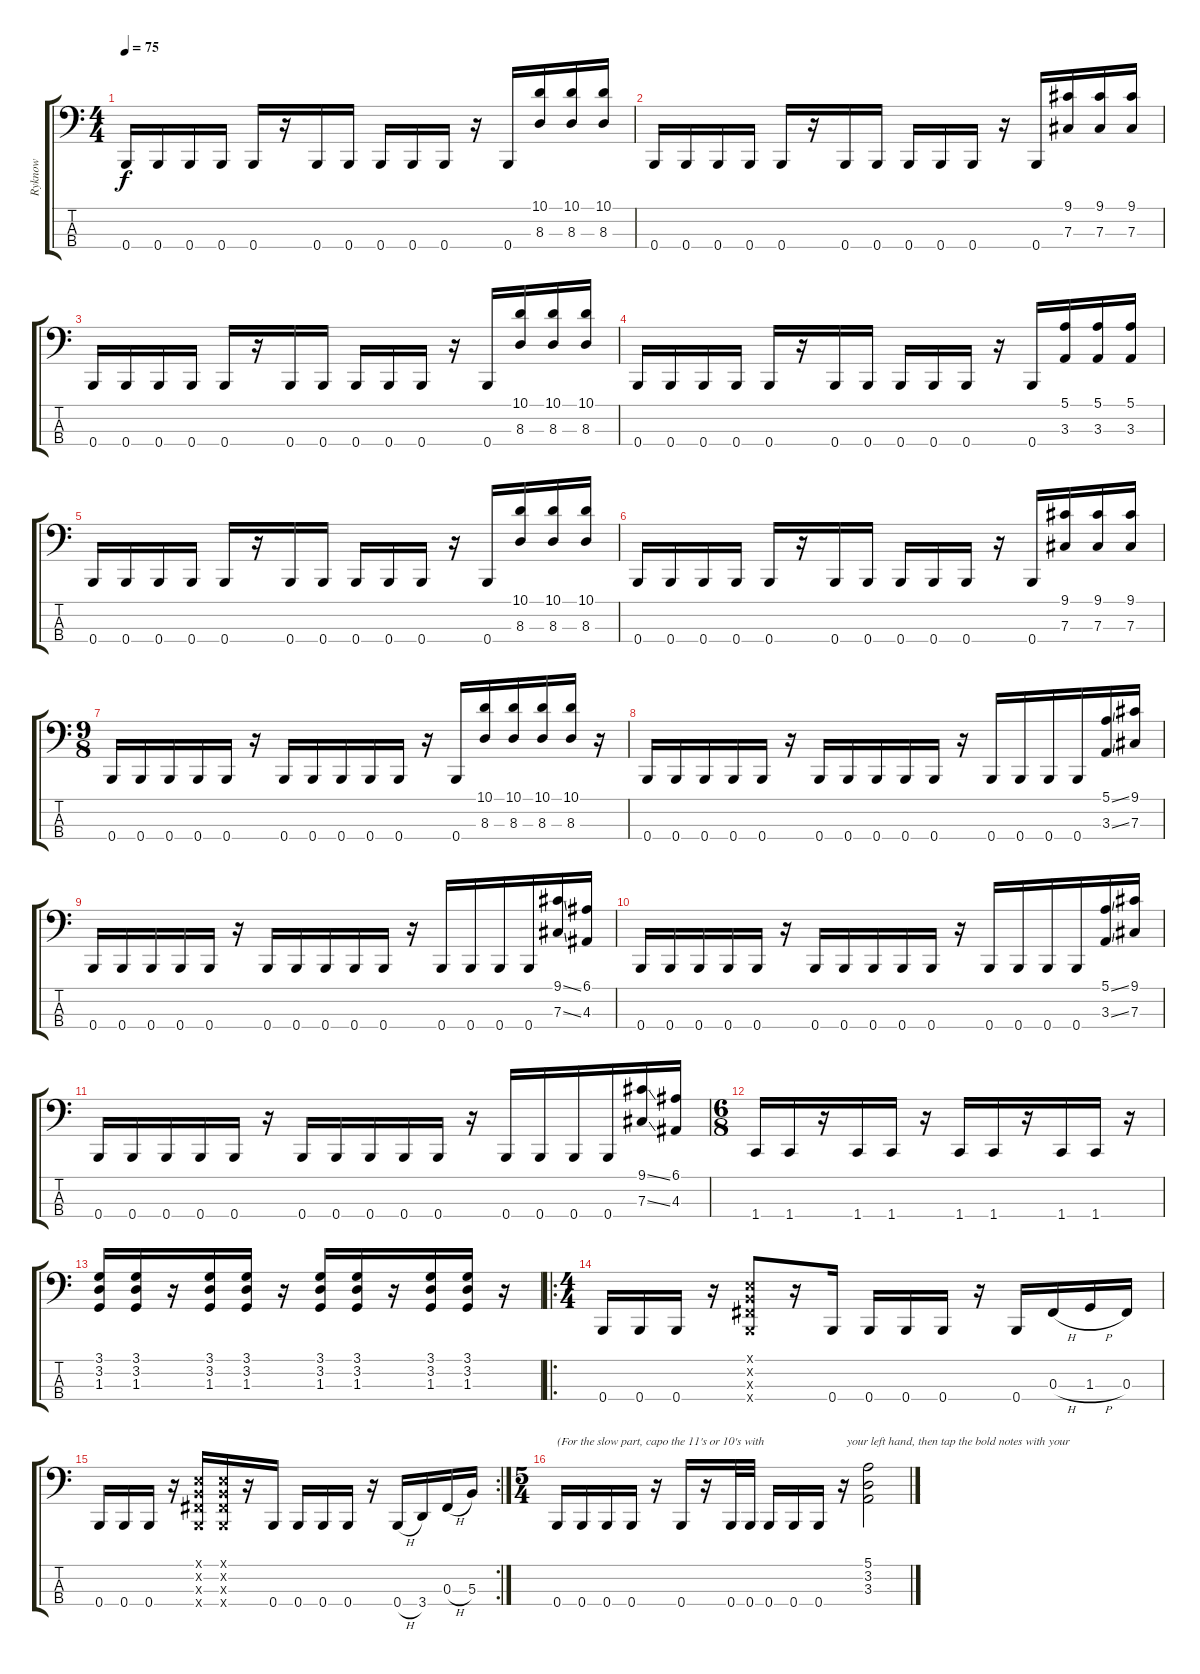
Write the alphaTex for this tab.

\track ("Ryknow" "Ryknow") {instrument electricbassfinger}
\staff {score tabs}
\tuning (E2 B1 Gb1 B0) {hide}
\ts (4 4)
\tempo 75
\clef f4
\ks c
0.4.16{dy f} 0.4.16 0.4.16 0.4.16 0.4.16 r.16 0.4.16 0.4.16 0.4.16 0.4.16 0.4.16 r.16 0.4.16 (10.1 8.3).16 (10.1 8.3).16 (10.1 8.3).16 |
0.4.16 0.4.16 0.4.16 0.4.16 0.4.16 r.16 0.4.16 0.4.16 0.4.16 0.4.16 0.4.16 r.16 0.4.16 (9.1 7.3).16 (9.1 7.3).16 (9.1 7.3).16 |
0.4.16 0.4.16 0.4.16 0.4.16 0.4.16 r.16 0.4.16 0.4.16 0.4.16 0.4.16 0.4.16 r.16 0.4.16 (10.1 8.3).16 (10.1 8.3).16 (10.1 8.3).16 |
0.4.16 0.4.16 0.4.16 0.4.16 0.4.16 r.16 0.4.16 0.4.16 0.4.16 0.4.16 0.4.16 r.16 0.4.16 (5.1 3.3).16 (5.1 3.3).16 (5.1 3.3).16 |
0.4.16 0.4.16 0.4.16 0.4.16 0.4.16 r.16 0.4.16 0.4.16 0.4.16 0.4.16 0.4.16 r.16 0.4.16 (10.1 8.3).16 (10.1 8.3).16 (10.1 8.3).16 |
0.4.16 0.4.16 0.4.16 0.4.16 0.4.16 r.16 0.4.16 0.4.16 0.4.16 0.4.16 0.4.16 r.16 0.4.16 (9.1 7.3).16 (9.1 7.3).16 (9.1 7.3).16 |
\ts (9 8)
0.4.16 0.4.16 0.4.16 0.4.16 0.4.16 r.16 0.4.16 0.4.16 0.4.16 0.4.16 0.4.16 r.16 0.4.16 (10.1 8.3).16 (10.1 8.3).16 (10.1 8.3).16 (10.1 8.3).16 r.16 |
0.4.16{instrument slapbass1} 0.4.16 0.4.16 0.4.16 0.4.16 r.16 0.4.16 0.4.16 0.4.16 0.4.16 0.4.16 r.16 0.4.16 0.4.16 0.4.16 0.4.16 (5.1{ss} 3.3{ss}).16 (9.1 7.3).16 |
0.4.16{instrument slapbass1} 0.4.16 0.4.16 0.4.16 0.4.16 r.16 0.4.16 0.4.16 0.4.16 0.4.16 0.4.16 r.16 0.4.16 0.4.16 0.4.16 0.4.16 (9.1{ss} 7.3{ss}).16 (6.1 4.3).16 |
0.4.16{instrument slapbass1} 0.4.16 0.4.16 0.4.16 0.4.16 r.16 0.4.16 0.4.16 0.4.16 0.4.16 0.4.16 r.16 0.4.16 0.4.16 0.4.16 0.4.16 (5.1{ss} 3.3{ss}).16 (9.1 7.3).16 |
0.4.16{instrument slapbass1} 0.4.16 0.4.16 0.4.16 0.4.16 r.16 0.4.16 0.4.16 0.4.16 0.4.16 0.4.16 r.16 0.4.16 0.4.16 0.4.16 0.4.16 (9.1{ss} 7.3{ss}).16 (6.1 4.3).16 |
\ts (6 8)
1.4.16{instrument electricbassfinger} 1.4.16 r.16 1.4.16 1.4.16 r.16 1.4.16 1.4.16 r.16 1.4.16 1.4.16 r.16 |
(3.1 3.2 1.3).16 (3.1 3.2 1.3).16 r.16 (3.1 3.2 1.3).16 (3.1 3.2 1.3).16 r.16 (3.1 3.2 1.3).16 (3.1 3.2 1.3).16 r.16 (3.1 3.2 1.3).16 (3.1 3.2 1.3).16 r.16 |
\ro
\ts (4 4)
0.4.16 0.4.16 0.4.16 r.16 (0.1{x} 0.2{x} 0.3{x} 0.4{x}).8 r.16 0.4.16 0.4.16 0.4.16 0.4.16 r.16 0.4.16 0.3{h}.16 1.3{h}.16 0.3.16 |
\rc 2
0.4.16 0.4.16 0.4.16 r.16 (0.1{x} 0.2{x} 0.3{x} 0.4{x}).16 (0.1{x} 0.2{x} 0.3{x} 0.4{x}).16 r.16 0.4.16 0.4.16 0.4.16 0.4.16 r.16 0.4{h}.16 3.4.16 0.3{h}.16 5.3.16 |
\ts (5 4)
0.4.16{txt "(For the slow part, capo the 11's or 10's with"} 0.4.16 0.4.16 0.4.16 r.16 0.4.16 r.16 0.4.32 0.4.32 0.4.16 0.4.16 0.4.16 r.16{txt " your left hand, then tap the bold notes with your"} (5.1 3.2 3.3).2
